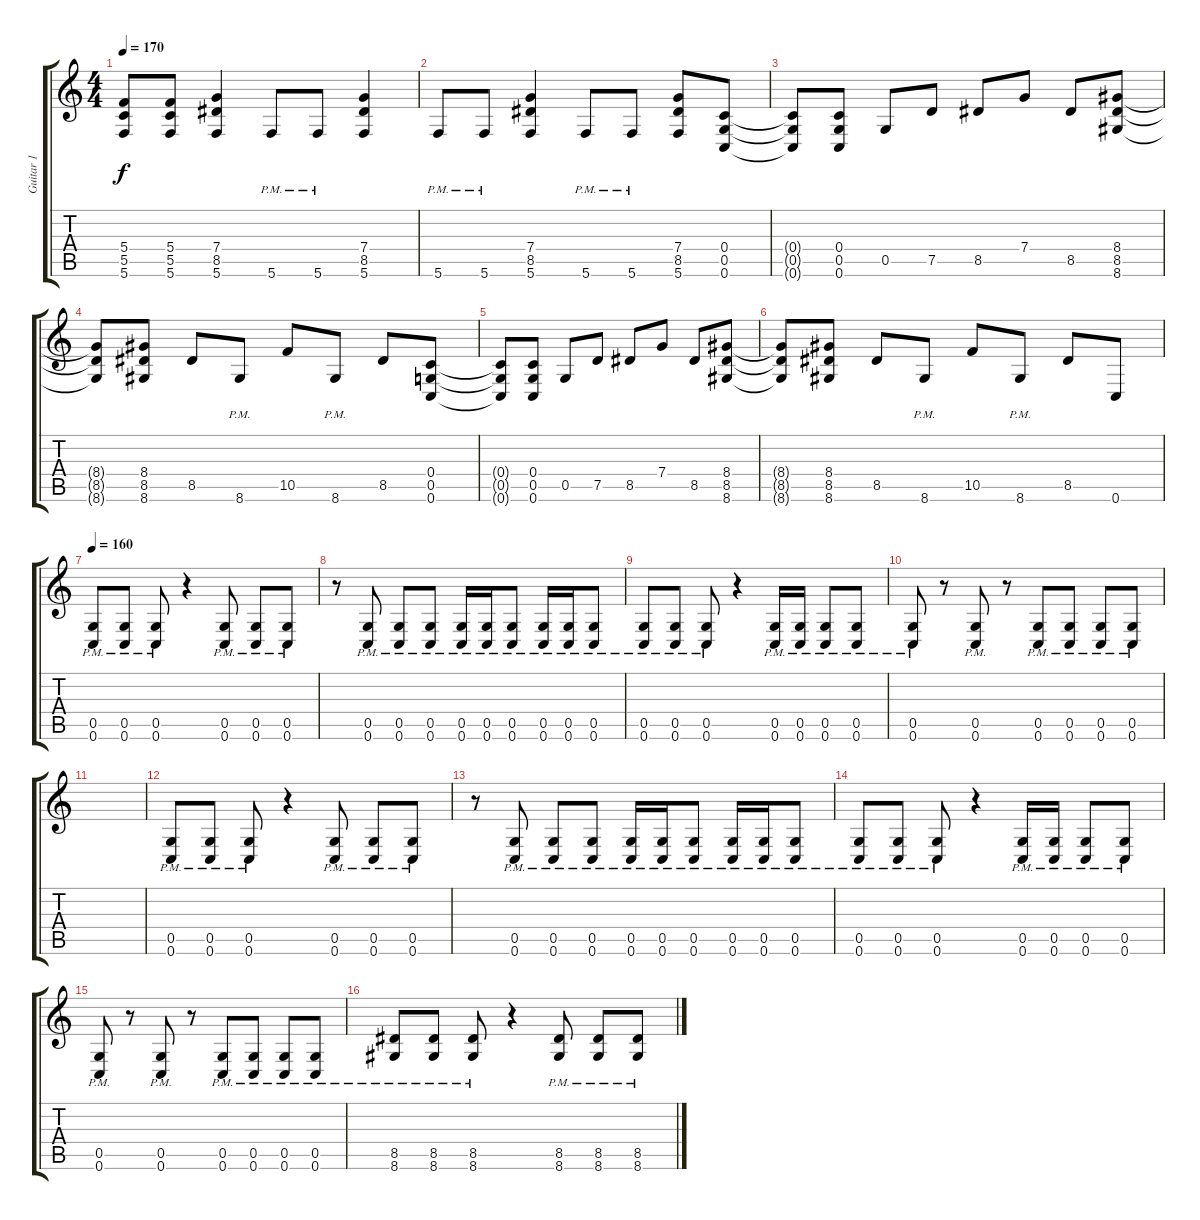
\track ("Guitar 1" "Guitar 1") {instrument distortionguitar}
\staff {score tabs}
\tuning (D4 A3 F3 C3 G2 C2) {hide}
\ts (4 4)
\tempo 170
\clef g2
\ks c
(5.4{t} 5.5{t} 5.6{t}).8{dy f} (5.4 5.5 5.6).8 (7.4 8.5 5.6).4 5.6{pm}.8 5.6{pm}.8 (7.4 8.5 5.6).4 |
5.6{pm}.8 5.6{pm}.8 (7.4 8.5 5.6).4 5.6{pm}.8 5.6{pm}.8 (7.4 8.5 5.6).8 (0.4 0.5 0.6).8 |
(0.4{t} 0.5{t} 0.6{t}).8 (0.4 0.5 0.6).8 0.5.8 7.5.8 8.5.8 7.4.8 8.5.8 (8.4 8.5 8.6).8 |
(8.4{t} 8.5{t} 8.6{t}).8 (8.4 8.5 8.6).8 8.5.8 8.6{pm}.8 10.5.8 8.6{pm}.8 8.5.8 (0.4 0.5 0.6).8 |
(0.4{t} 0.5{t} 0.6{t}).8 (0.4 0.5 0.6).8 0.5.8 7.5.8 8.5.8 7.4.8 8.5.8 (8.4 8.5 8.6).8 |
(8.4{t} 8.5{t} 8.6{t}).8 (8.4 8.5 8.6).8 8.5.8 8.6{pm}.8 10.5.8 8.6{pm}.8 8.5.8 0.6.8 |
\tempo 160
(0.5{pm} 0.6{pm}).8 (0.5{pm} 0.6{pm}).8 (0.5{pm} 0.6{pm}).8 r.4 (0.5{pm} 0.6{pm}).8 (0.5{pm} 0.6{pm}).8 (0.5{pm} 0.6{pm}).8 |
r.8 (0.5{pm} 0.6{pm}).8 (0.5{pm} 0.6{pm}).8 (0.5{pm} 0.6{pm}).8 (0.5{pm} 0.6{pm}).16 (0.5{pm} 0.6{pm}).16 (0.5{pm} 0.6{pm}).8 (0.5{pm} 0.6{pm}).16 (0.5{pm} 0.6{pm}).16 (0.5{pm} 0.6{pm}).8 |
(0.5{pm} 0.6{pm}).8 (0.5{pm} 0.6{pm}).8 (0.5{pm} 0.6{pm}).8 r.4 (0.5{pm} 0.6{pm}).16 (0.5{pm} 0.6{pm}).16 (0.5{pm} 0.6{pm}).8 (0.5{pm} 0.6{pm}).8 |
(0.5{pm} 0.6{pm}).8 r.8 (0.5{pm} 0.6{pm}).8 r.8 (0.5{pm} 0.6{pm}).8 (0.5{pm} 0.6{pm}).8 (0.5{pm} 0.6{pm}).8 (0.5{pm} 0.6{pm}).8 |
|
(0.5{pm} 0.6{pm}).8 (0.5{pm} 0.6{pm}).8 (0.5{pm} 0.6{pm}).8 r.4 (0.5{pm} 0.6{pm}).8 (0.5{pm} 0.6{pm}).8 (0.5{pm} 0.6{pm}).8 |
r.8 (0.5{pm} 0.6{pm}).8 (0.5{pm} 0.6{pm}).8 (0.5{pm} 0.6{pm}).8 (0.5{pm} 0.6{pm}).16 (0.5{pm} 0.6{pm}).16 (0.5{pm} 0.6{pm}).8 (0.5{pm} 0.6{pm}).16 (0.5{pm} 0.6{pm}).16 (0.5{pm} 0.6{pm}).8 |
(0.5{pm} 0.6{pm}).8 (0.5{pm} 0.6{pm}).8 (0.5{pm} 0.6{pm}).8 r.4 (0.5{pm} 0.6{pm}).16 (0.5{pm} 0.6{pm}).16 (0.5{pm} 0.6{pm}).8 (0.5{pm} 0.6{pm}).8 |
(0.5{pm} 0.6{pm}).8 r.8 (0.5{pm} 0.6{pm}).8 r.8 (0.5{pm} 0.6{pm}).8 (0.5{pm} 0.6{pm}).8 (0.5{pm} 0.6{pm}).8 (0.5{pm} 0.6{pm}).8 |
(8.5{pm} 8.6{pm}).8 (8.5{pm} 8.6{pm}).8 (8.5{pm} 8.6{pm}).8 r.4 (8.5{pm} 8.6{pm}).8 (8.5{pm} 8.6{pm}).8 (8.5{pm} 8.6{pm}).8
